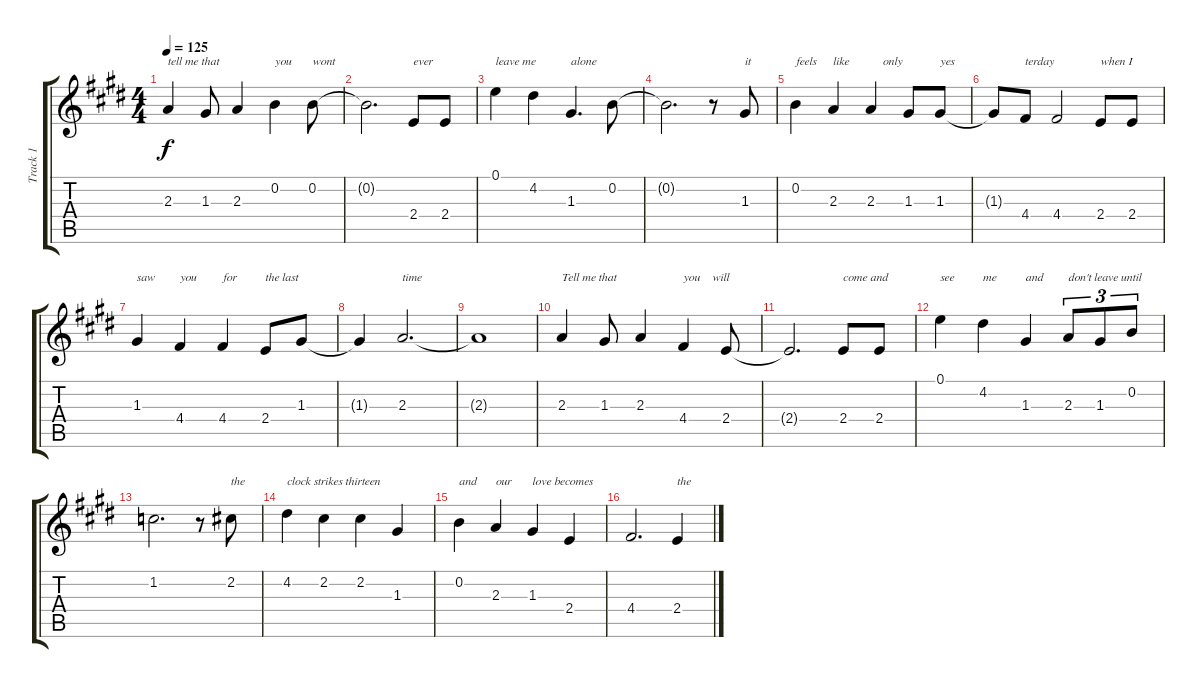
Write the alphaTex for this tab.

\track ("Track 1" "Track 1") {instrument acousticguitarnylon}
\staff {score tabs}
\tuning (E4 B3 G3 D3 A2 E2) {hide}
\ts (4 4)
\tempo 125
\clef g2
\ks e
2.3.4{txt "tell me that " dy f} 1.3.8 2.3.4 0.2.4{txt "you"} 0.2.8{txt "wont"} |
0.2{t}.2{d} 2.4.8{txt "ever"} 2.4.8 |
0.1.4{txt "leave me"} 4.2.4 1.3.4{d txt "alone"} 0.2.8 |
0.2{t}.2{d} r.8 1.3.8{txt "it"} |
0.2.4{txt "feels"} 2.3.4{txt "like"} 2.3.4{txt "    only"} 1.3.8 1.3.8{txt "yes"} |
1.3{t}.8 4.4.8{txt "terday"} 4.4.2 2.4.8{txt "when I"} 2.4.8 |
1.3.4{txt "saw"} 4.4.4{txt "you"} 4.4.4{txt "for"} 2.4.8{txt "the last"} 1.3.8 |
1.3{t}.4 2.3.2{d txt "time"} |
2.3{t}.1 |
2.3.4{txt "Tell me that"} 1.3.8 2.3.4 4.4.4{txt "you    will"} 2.4.8 |
2.4{t}.2{d} 2.4.8{txt "come and"} 2.4.8 |
0.1.4{txt "see"} 4.2.4{txt "me"} 1.3.4{txt "and"} 2.3.8{tu (3 2) txt "don't leave until"} 1.3.8{tu (3 2)} 0.2.8{tu (3 2)} |
1.2.2{d} r.8 2.2.8{txt "the"} |
4.2.4{txt "clock strikes thirteen"} 2.2.4 2.2.4 1.3.4 |
0.2.4{txt "and"} 2.3.4{txt "our"} 1.3.4{txt "love becomes"} 2.4.4 |
4.4.2{d} 2.4.4{txt "the"}
